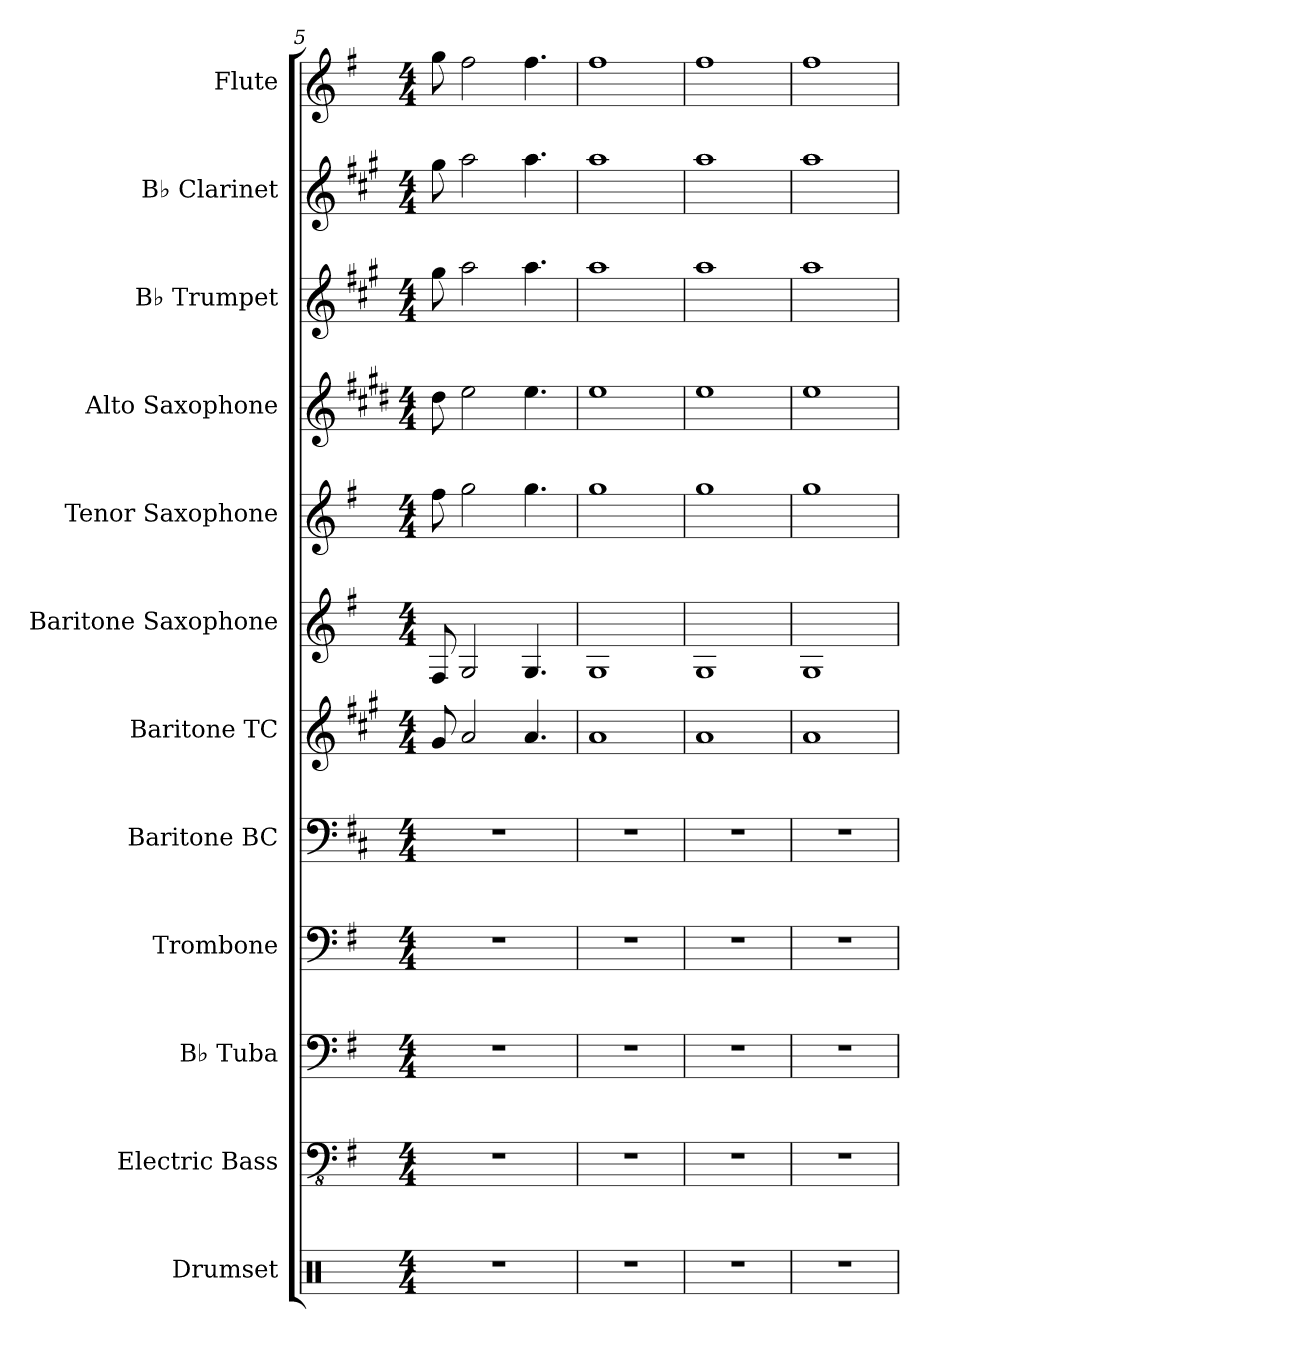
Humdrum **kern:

**kern	**kern	**kern	**kern	**kern	**kern	**kern	**kern	**kern	**kern	**kern	**kern
*part12	*part11	*part10	*part9	*part8	*part7	*part6	*part5	*part4	*part3	*part2	*part1
*staff12	*staff11	*staff10	*staff9	*staff8	*staff7	*staff6	*staff5	*staff4	*staff3	*staff2	*staff1
*I"Drumset	*I"Electric Bass	*I"B♭ Tuba	*I"Trombone	*I"Baritone BC	*I"Baritone TC	*I"Baritone Saxophone	*I"Tenor Saxophone	*I"Alto Saxophone	*I"B♭ Trumpet	*I"B♭ Clarinet	*I"Flute
*I'Drs.	*I'El. B.	*I'B♭ Tu.	*I'Trb.	*I'BBC	*I'BTC	*I'Bar. Sax.	*I'T. Sax.	*I'A. Sax.	*I'B♭ Tpt.	*I'B♭ Cl.	*I'Fl.
*clefX	*clefFv4	*clefF4	*clefF4	*clefF4	*clefG2	*clefG2	*clefG2	*clefG2	*clefG2	*clefG2	*clefG2
*	*	*	*	*ITrd4c7	*ITrd4c7	*ITrd12c21	*ITrd8c14	*ITrd5c9	*ITrd1c2	*ITrd1c2	*
*k[]	*k[f#]	*k[f#]	*k[f#]	*k[f#]	*k[f#c#]	*k[f#]	*k[f#]	*k[f#]	*k[f#]	*k[f#]	*k[f#]
*	*G:	*G:	*G:	*G:	*D:	*G:	*G:	*G:	*G:	*G:	*G:
*M4/4	*M4/4	*M4/4	*M4/4	*M4/4	*M4/4	*M4/4	*M4/4	*M4/4	*M4/4	*M4/4	*M4/4
=5	=5	=5	=5	=5	=5	=5	=5	=5	=5	=5	=5
1r	1r	1r	1r	1r	8c#/	8FF#/	8f#\	8f#\	8ff#\	8ff#\	8gg\
.	.	.	.	.	2d/	2GG/	2g\	2g\	2gg\	2gg\	2ff#\
.	.	.	.	.	4.d/	4.GG/	4.g\	4.g\	4.gg\	4.gg\	4.ff#\
=6	=6	=6	=6	=6	=6	=6	=6	=6	=6	=6	=6
1r	1r	1r	1r	1r	1d	1GG	1g	1g	1gg	1gg	1ff#
=7	=7	=7	=7	=7	=7	=7	=7	=7	=7	=7	=7
1r	1r	1r	1r	1r	1d	1GG	1g	1g	1gg	1gg	1ff#
=8	=8	=8	=8	=8	=8	=8	=8	=8	=8	=8	=8
1r	1r	1r	1r	1r	1d	1GG	1g	1g	1gg	1gg	1ff#
=	=	=	=	=	=	=	=	=	=	=	=
*-	*-	*-	*-	*-	*-	*-	*-	*-	*-	*-	*-
